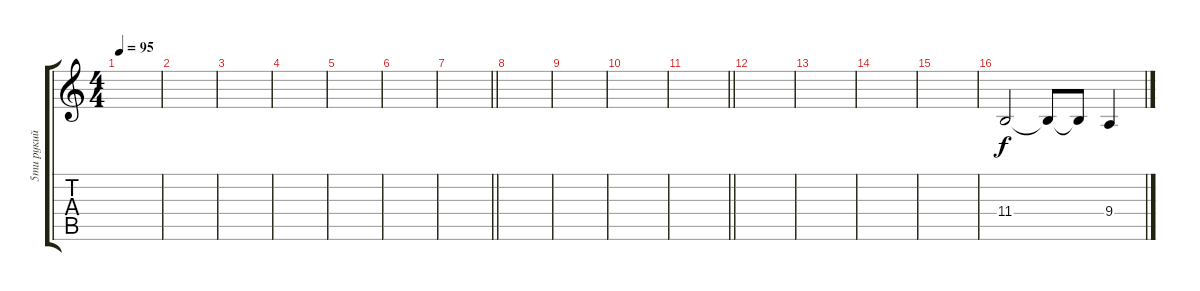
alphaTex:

\track ("5ти рукий" "5ти рукий") {instrument choiraahs}
\staff {score tabs}
\tuning (D4 A3 F3 C3 G2 C2) {hide}
\ts (4 4)
\tempo 95
\clef g2
\ks c
|
|
|
|
|
|
\barLineRight lightlight
|
|
|
|
\barLineRight lightlight
|
|
|
|
|
11.4.2 11.4{t}.8 11.4{t}.8 9.4.4
